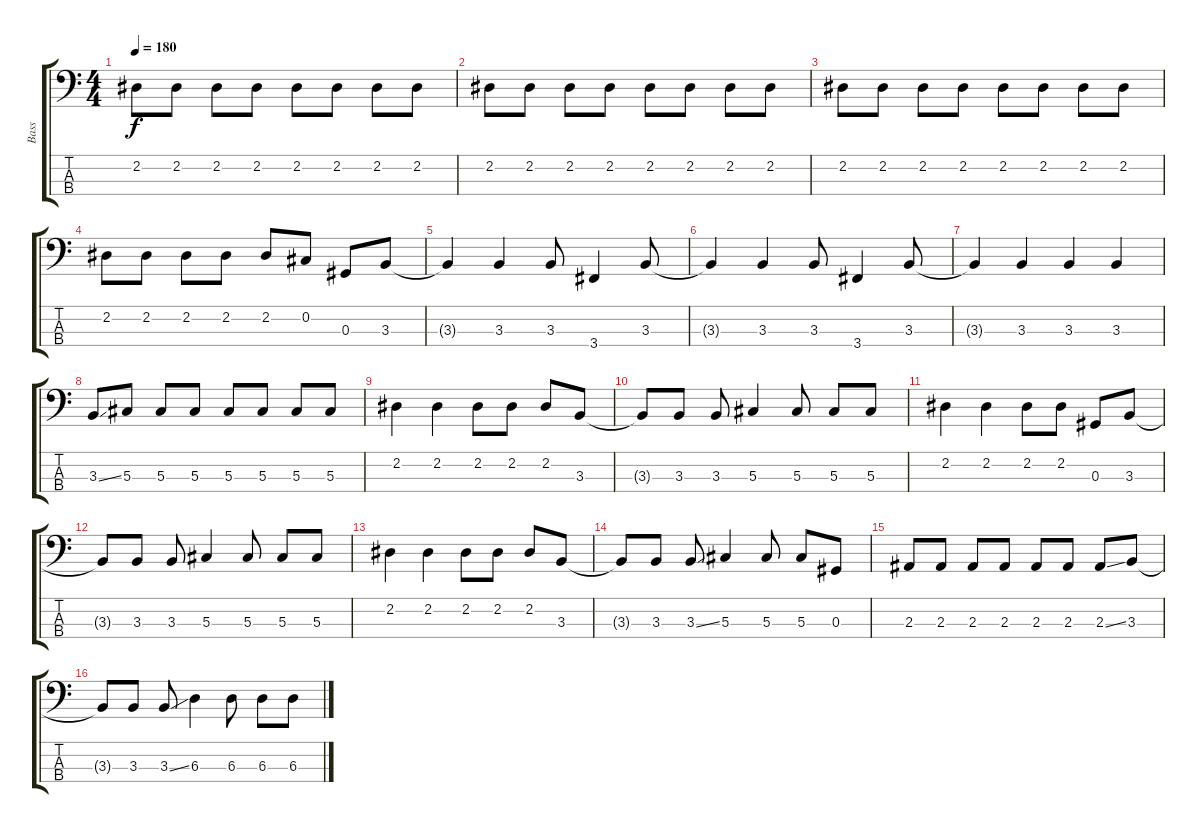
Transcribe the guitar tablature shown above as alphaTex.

\track ("Bass" "Bass") {instrument electricbasspick}
\staff {score tabs}
\tuning (Gb2 Db2 Ab1 Eb1) {hide}
\ts (4 4)
\tempo 180
\clef f4
\ks c
2.2.8{dy f} 2.2.8 2.2.8 2.2.8 2.2.8 2.2.8 2.2.8 2.2.8 |
2.2.8 2.2.8 2.2.8 2.2.8 2.2.8 2.2.8 2.2.8 2.2.8 |
2.2.8 2.2.8 2.2.8 2.2.8 2.2.8 2.2.8 2.2.8 2.2.8 |
2.2.8 2.2.8 2.2.8 2.2.8 2.2.8 0.2.8 0.3.8 3.3.8 |
3.3{t}.4 3.3.4 3.3.8 3.4.4 3.3.8 |
3.3{t}.4 3.3.4 3.3.8 3.4.4 3.3.8 |
3.3{t}.4 3.3.4 3.3.4 3.3.4 |
3.3{ss}.8 5.3.8 5.3.8 5.3.8 5.3.8 5.3.8 5.3.8 5.3.8 |
2.2.4 2.2.4 2.2.8 2.2.8 2.2.8 3.3.8 |
3.3{t}.8 3.3.8 3.3.8 5.3.4 5.3.8 5.3.8 5.3.8 |
2.2.4 2.2.4 2.2.8 2.2.8 0.3.8 3.3.8 |
3.3{t}.8 3.3.8 3.3.8 5.3.4 5.3.8 5.3.8 5.3.8 |
2.2.4 2.2.4 2.2.8 2.2.8 2.2.8 3.3.8 |
3.3{t}.8 3.3.8 3.3{ss}.8 5.3.4 5.3.8 5.3.8 0.3.8 |
2.3.8 2.3.8 2.3.8 2.3.8 2.3.8 2.3.8 2.3{ss}.8 3.3.8 |
3.3{t}.8 3.3.8 3.3{ss}.8 6.3.4 6.3.8 6.3.8 6.3.8
